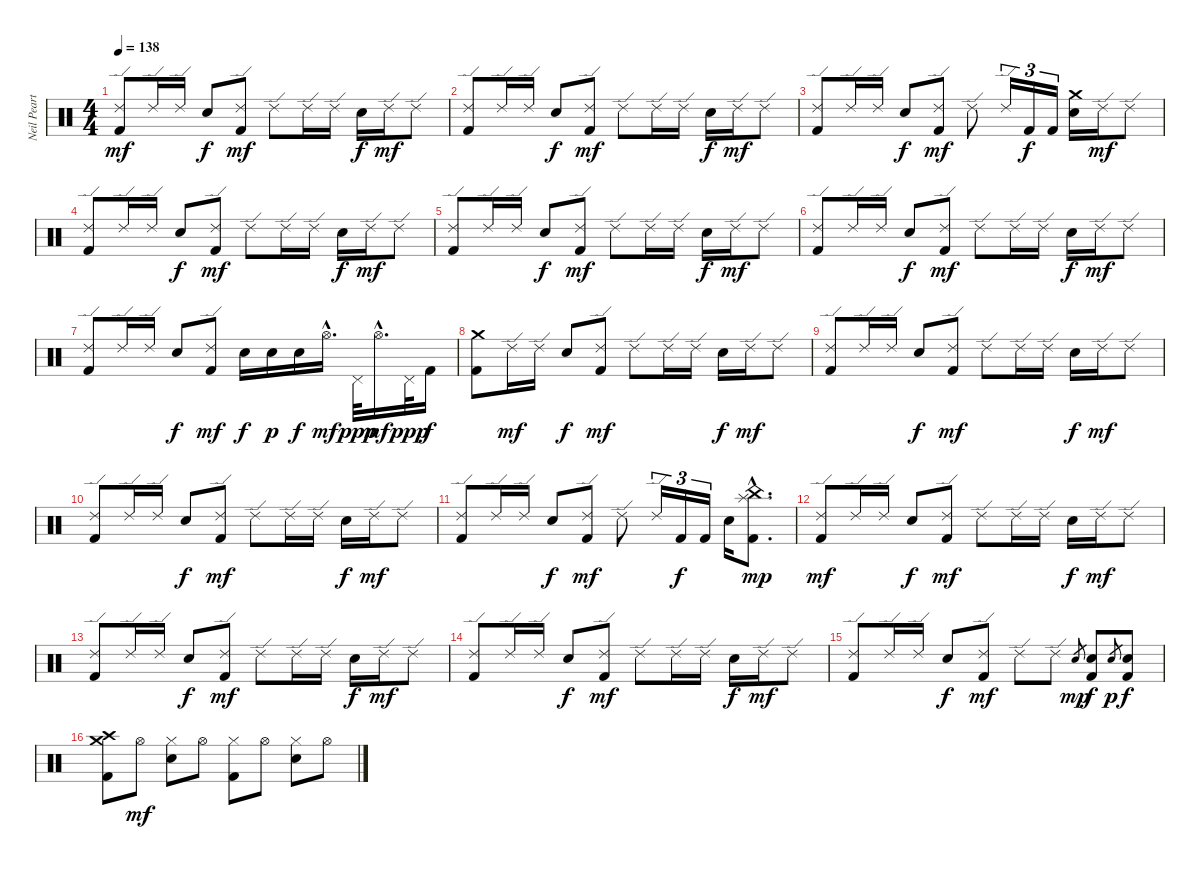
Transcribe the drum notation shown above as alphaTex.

\track ("Neil Peart, Percusión" "Neil Peart") {instrument percussion}
\staff {score}
\articulation defaults
\ts (4 4)
\tempo 138
\clef neutral
\ks c
("Ride (edge) 2" "Kick (hit) 2").8{dy mf} "Ride (edge) 2".16 "Ride (edge) 2".16 "Electric Snare (hit)".8{dy f} ("Ride (edge) 2" "Kick (hit) 2").8{dy mf} "Ride (edge) 2".8 "Ride (edge) 2".16 "Ride (edge) 2".16 "Electric Snare (hit)".16{dy f} "Ride (edge) 2".16{dy mf} "Ride (edge) 2".8 |
("Ride (edge) 2" "Kick (hit) 2").8 "Ride (edge) 2".16 "Ride (edge) 2".16 "Electric Snare (hit)".8{dy f} ("Ride (edge) 2" "Kick (hit) 2").8{dy mf} "Ride (edge) 2".8 "Ride (edge) 2".16 "Ride (edge) 2".16 "Electric Snare (hit)".16{dy f} "Ride (edge) 2".16{dy mf} "Ride (edge) 2".8 |
("Ride (edge) 2" "Kick (hit) 2").8 "Ride (edge) 2".16 "Ride (edge) 2".16 "Electric Snare (hit)".8{dy f} ("Ride (edge) 2" "Kick (hit) 2").8{dy mf} "Ride (edge) 2".8 "Ride (edge) 2".16{tu (3 2)} "Kick (hit) 2".16{tu (3 2) dy f} "Kick (hit) 2".16{tu (3 2)} ("Crash medium (hit)" "Electric Snare (hit)").16 "Ride (edge) 2".16{dy mf} "Ride (edge) 2".8 |
("Ride (edge) 2" "Kick (hit) 2").8 "Ride (edge) 2".16 "Ride (edge) 2".16 "Electric Snare (hit)".8{dy f} ("Ride (edge) 2" "Kick (hit) 2").8{dy mf} "Ride (edge) 2".8 "Ride (edge) 2".16 "Ride (edge) 2".16 "Electric Snare (hit)".16{dy f} "Ride (edge) 2".16{dy mf} "Ride (edge) 2".8 |
("Ride (edge) 2" "Kick (hit) 2").8 "Ride (edge) 2".16 "Ride (edge) 2".16 "Electric Snare (hit)".8{dy f} ("Ride (edge) 2" "Kick (hit) 2").8{dy mf} "Ride (edge) 2".8 "Ride (edge) 2".16 "Ride (edge) 2".16 "Electric Snare (hit)".16{dy f} "Ride (edge) 2".16{dy mf} "Ride (edge) 2".8 |
("Ride (edge) 2" "Kick (hit) 2").8 "Ride (edge) 2".16 "Ride (edge) 2".16 "Electric Snare (hit)".8{dy f} ("Ride (edge) 2" "Kick (hit) 2").8{dy mf} "Ride (edge) 2".8 "Ride (edge) 2".16 "Ride (edge) 2".16 "Electric Snare (hit)".16{dy f} "Ride (edge) 2".16{dy mf} "Ride (edge) 2".8 |
("Ride (edge) 2" "Kick (hit) 2").8 "Ride (edge) 2".16 "Ride (edge) 2".16 "Electric Snare (hit)".8{dy f} ("Ride (edge) 2" "Kick (hit) 2").8{dy mf} "Electric Snare (hit)".16{dy f} "Electric Snare (hit)".16{dy p} "Electric Snare (hit)".16{dy f} "Hi-Hat (open)"{hac}.16{d dy mf} "Pedal Hi-Hat (hit)".32{dy ppp} "Hi-Hat (open)"{hac}.16{d dy mf} "Pedal Hi-Hat (hit)".32{dy ppp} "Kick (hit) 2".16{dy f} |
("Crash medium (hit)" "Kick (hit) 2").8 "Ride (edge) 2".16{dy mf} "Ride (edge) 2".16 "Electric Snare (hit)".8{dy f} ("Ride (edge) 2" "Kick (hit) 2").8{dy mf} "Ride (edge) 2".8 "Ride (edge) 2".16 "Ride (edge) 2".16 "Electric Snare (hit)".16{dy f} "Ride (edge) 2".16{dy mf} "Ride (edge) 2".8 |
("Ride (edge) 2" "Kick (hit) 2").8 "Ride (edge) 2".16 "Ride (edge) 2".16 "Electric Snare (hit)".8{dy f} ("Ride (edge) 2" "Kick (hit) 2").8{dy mf} "Ride (edge) 2".8 "Ride (edge) 2".16 "Ride (edge) 2".16 "Electric Snare (hit)".16{dy f} "Ride (edge) 2".16{dy mf} "Ride (edge) 2".8 |
("Ride (edge) 2" "Kick (hit) 2").8 "Ride (edge) 2".16 "Ride (edge) 2".16 "Electric Snare (hit)".8{dy f} ("Ride (edge) 2" "Kick (hit) 2").8{dy mf} "Ride (edge) 2".8 "Ride (edge) 2".16 "Ride (edge) 2".16 "Electric Snare (hit)".16{dy f} "Ride (edge) 2".16{dy mf} "Ride (edge) 2".8 |
("Ride (edge) 2" "Kick (hit) 2").8 "Ride (edge) 2".16 "Ride (edge) 2".16 "Electric Snare (hit)".8{dy f} ("Ride (edge) 2" "Kick (hit) 2").8{dy mf} "Ride (edge) 2".8 "Ride (edge) 2".16{tu (3 2)} "Kick (hit) 2".16{tu (3 2) dy f} "Kick (hit) 2".16{tu (3 2)} "Electric Snare (hit)".16 ("China (hit)"{hac} "Splash (hit)"{hac} "Kick (hit) 2"{hac}).8{d dy mp} |
("Ride (edge) 2" "Kick (hit) 2").8{dy mf} "Ride (edge) 2".16 "Ride (edge) 2".16 "Electric Snare (hit)".8{dy f} ("Ride (edge) 2" "Kick (hit) 2").8{dy mf} "Ride (edge) 2".8 "Ride (edge) 2".16 "Ride (edge) 2".16 "Electric Snare (hit)".16{dy f} "Ride (edge) 2".16{dy mf} "Ride (edge) 2".8 |
("Ride (edge) 2" "Kick (hit) 2").8 "Ride (edge) 2".16 "Ride (edge) 2".16 "Electric Snare (hit)".8{dy f} ("Ride (edge) 2" "Kick (hit) 2").8{dy mf} "Ride (edge) 2".8 "Ride (edge) 2".16 "Ride (edge) 2".16 "Electric Snare (hit)".16{dy f} "Ride (edge) 2".16{dy mf} "Ride (edge) 2".8 |
("Ride (edge) 2" "Kick (hit) 2").8 "Ride (edge) 2".16 "Ride (edge) 2".16 "Electric Snare (hit)".8{dy f} ("Ride (edge) 2" "Kick (hit) 2").8{dy mf} "Ride (edge) 2".8 "Ride (edge) 2".16 "Ride (edge) 2".16 "Electric Snare (hit)".16{dy f} "Ride (edge) 2".16{dy mf} "Ride (edge) 2".8 |
("Ride (edge) 2" "Kick (hit) 2").8 "Ride (edge) 2".16 "Ride (edge) 2".16 "Electric Snare (hit)".8{dy f} ("Ride (edge) 2" "Kick (hit) 2").8{dy mf} "Ride (edge) 2".8 "Ride (edge) 2".8 "Electric Snare (hit)".8{gr dy mp} ("Electric Snare (hit)" "Kick (hit) 2").8{dy f} "Electric Snare (hit)".8{gr dy p} ("Electric Snare (hit)" "Kick (hit) 2").8{dy f} |
("Crash medium (hit)" "Crash high (hit)" "Kick (hit) 2").8 "Hi-Hat (open)".8{dy mf} ("Hi-Hat (closed)" "Electric Snare (hit)").8 "Hi-Hat (open)".8 ("Hi-Hat (closed)" "Kick (hit) 2").8 "Hi-Hat (open)".8 ("Hi-Hat (closed)" "Electric Snare (hit)").8 "Hi-Hat (open)".8
